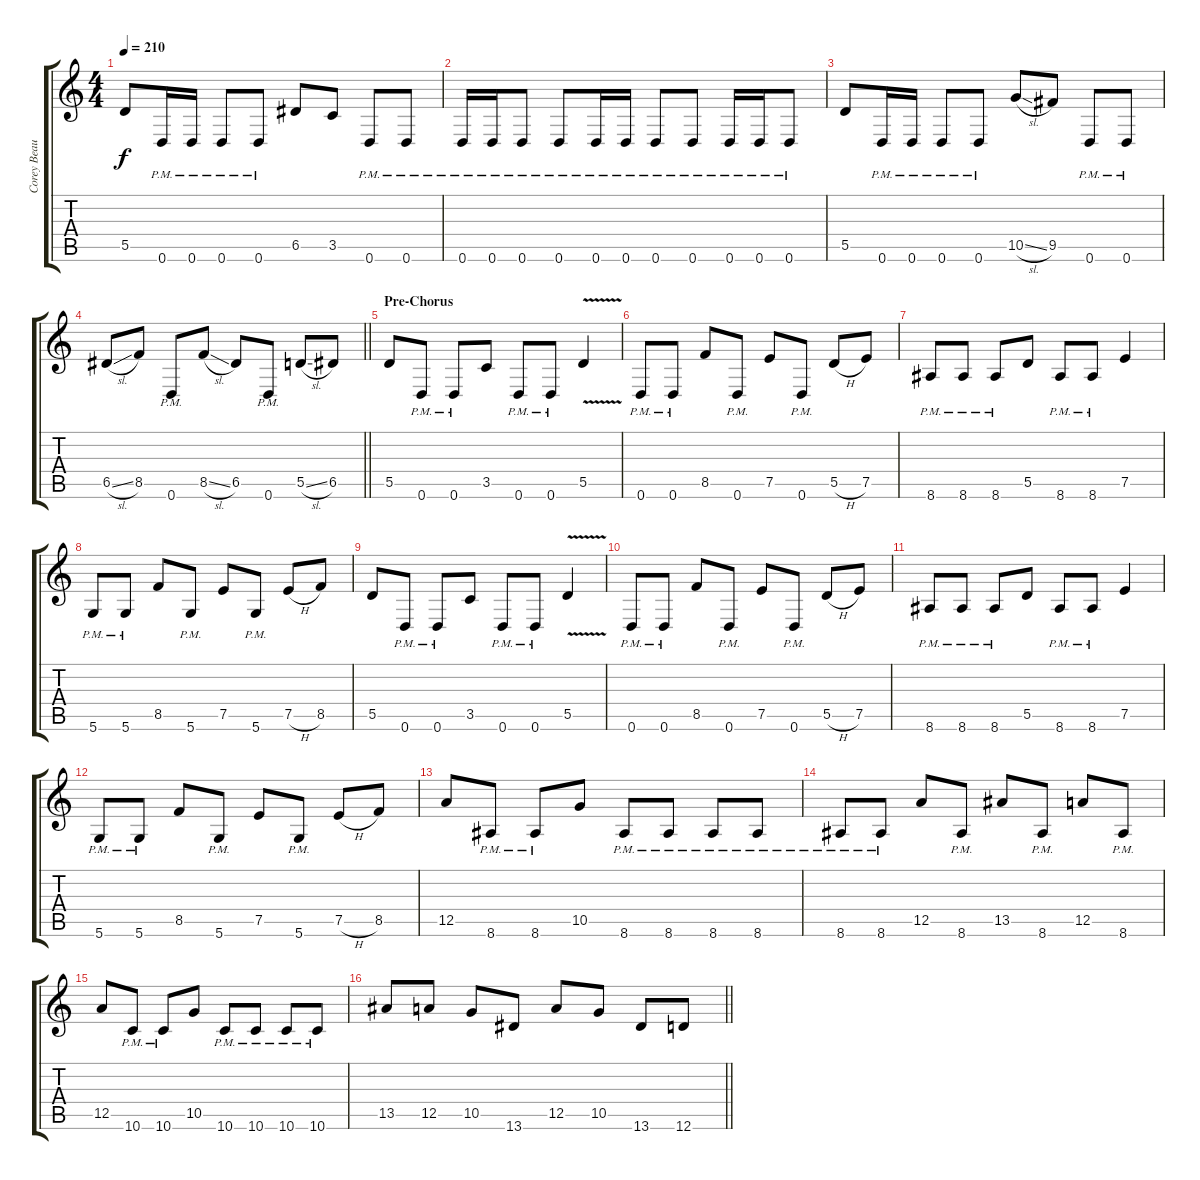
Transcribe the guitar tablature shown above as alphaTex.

\track ("Corey Beaulieu" "Corey Beau") {instrument distortionguitar}
\staff {score tabs}
\tuning (E4 B3 G3 D3 A2 D2) {hide}
\ts (4 4)
\tempo 210
\clef g2
\ks c
5.5.8{dy f} 0.6{pm}.16 0.6{pm}.16 0.6{pm}.8 0.6{pm}.8 6.5.8 3.5.8 0.6{pm}.8 0.6{pm}.8 |
0.6{pm}.16 0.6{pm}.16 0.6{pm}.8 0.6{pm}.8 0.6{pm}.16 0.6{pm}.16 0.6{pm}.8 0.6{pm}.8 0.6{pm}.16 0.6{pm}.16 0.6{pm}.8 |
5.5.8 0.6{pm}.16 0.6{pm}.16 0.6{pm}.8 0.6{pm}.8 10.5{sl}.8 9.5.8 0.6{pm}.8 0.6{pm}.8 |
\barLineRight lightlight
6.5{sl}.8 8.5.8 0.6{pm}.8 8.5{sl}.8 6.5.8 0.6{pm}.8 5.5{sl}.8 6.5.8 |
\section ("" "Pre-Chorus")
5.5.8 0.6{pm}.8 0.6{pm}.8 3.5.8 0.6{pm}.8 0.6{pm}.8 5.5{v}.4 |
0.6{pm}.8 0.6{pm}.8 8.5.8 0.6{pm}.8 7.5.8 0.6{pm}.8 5.5{h}.8 7.5.8 |
8.6{pm}.8 8.6{pm}.8 8.6{pm}.8 5.5.8 8.6{pm}.8 8.6{pm}.8 7.5.4 |
5.6{pm}.8 5.6{pm}.8 8.5.8 5.6{pm}.8 7.5.8 5.6{pm}.8 7.5{h}.8 8.5.8 |
5.5.8 0.6{pm}.8 0.6{pm}.8 3.5.8 0.6{pm}.8 0.6{pm}.8 5.5{v}.4 |
0.6{pm}.8 0.6{pm}.8 8.5.8 0.6{pm}.8 7.5.8 0.6{pm}.8 5.5{h}.8 7.5.8 |
8.6{pm}.8 8.6{pm}.8 8.6{pm}.8 5.5.8 8.6{pm}.8 8.6{pm}.8 7.5.4 |
5.6{pm}.8 5.6{pm}.8 8.5.8 5.6{pm}.8 7.5.8 5.6{pm}.8 7.5{h}.8 8.5.8 |
12.5.8 8.6{pm}.8 8.6{pm}.8 10.5.8 8.6{pm}.8 8.6{pm}.8 8.6{pm}.8 8.6{pm}.8 |
8.6{pm}.8 8.6{pm}.8 12.5.8 8.6{pm}.8 13.5.8 8.6{pm}.8 12.5.8 8.6{pm}.8 |
12.5.8 10.6{pm}.8 10.6{pm}.8 10.5.8 10.6{pm}.8 10.6{pm}.8 10.6{pm}.8 10.6{pm}.8 |
\barLineRight lightlight
13.5.8 12.5.8 10.5.8 13.6.8 12.5.8 10.5.8 13.6.8 12.6.8
